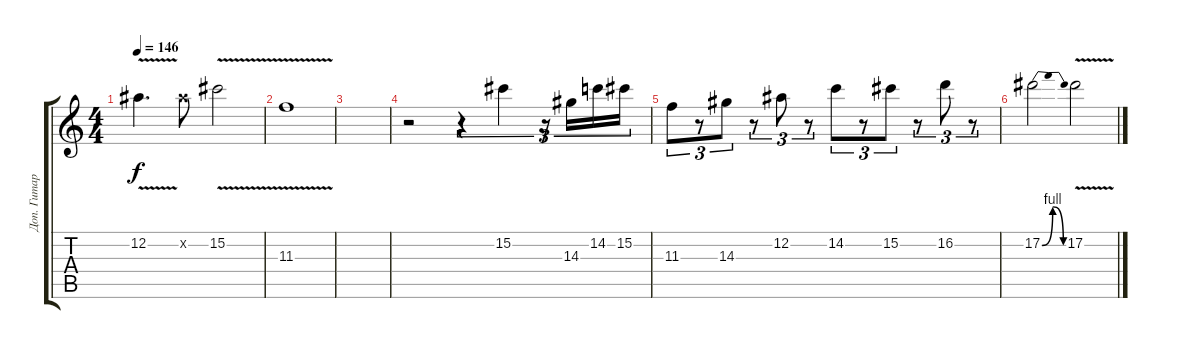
\track ("Доп. Гитары" "Доп. Гитар") {instrument distortionguitar}
\staff {score tabs}
\tuning (Eb4 Bb3 Gb3 Db3 Ab2 Eb2) {hide}
\ts (4 4)
\tempo 146
\clef g2
\ks c
12.2{v}.4{d dy f} 12.2{x}.8 15.2{v}.2 |
11.3{v}.1 |
|
r.2 r.4{tu (3 2)} 15.2.4{tu (3 2)} r.16{tu (3 2)} 14.3.16{tu (3 2)} 14.2.16{tu (3 2)} 15.2.16{tu (3 2)} |
11.3.8{tu (3 2)} r.8{tu (3 2)} 14.3.8{tu (3 2)} r.8{tu (3 2)} 12.2.8{tu (3 2)} r.8{tu (3 2)} 14.2.8{tu (3 2)} r.8{tu (3 2)} 15.2.8{tu (3 2)} r.8{tu (3 2)} 16.2.8{tu (3 2)} r.8{tu (3 2)} |
17.2{be (bendrelease 0 0 15 4 45 4 60 0)}.2 17.2{v}.2
